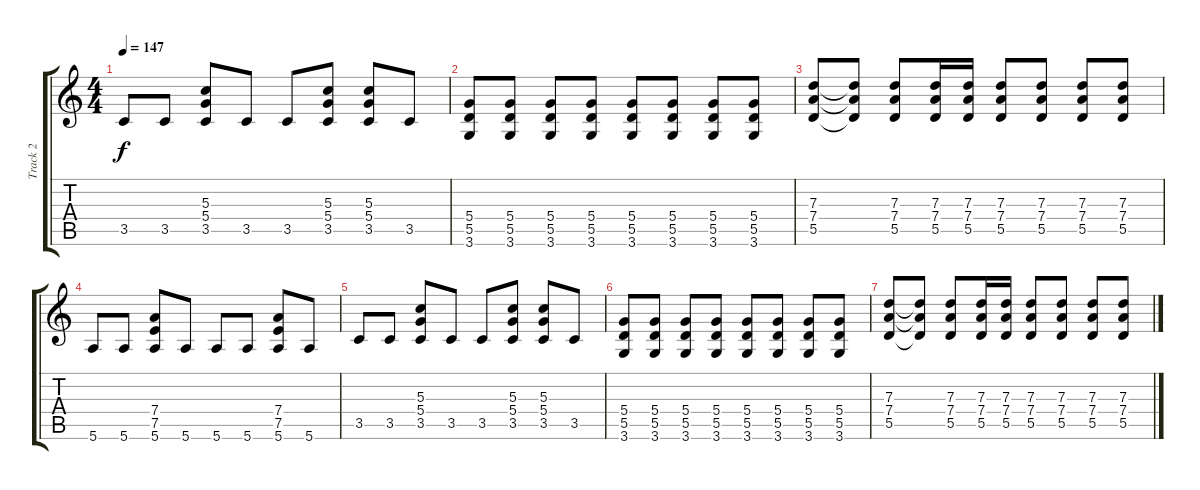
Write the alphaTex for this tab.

\track ("Track 2" "Track 2") {instrument overdrivenguitar}
\staff {score tabs}
\tuning (E4 B3 G3 D3 A2 E2) {hide}
\ts (4 4)
\tempo 147
\clef g2
\ks c
3.5.8{dy f} 3.5.8 (5.3 5.4 3.5).8 3.5.8 3.5.8 (5.3 5.4 3.5).8 (5.3 5.4 3.5).8 3.5.8 |
(5.4 5.5 3.6).8 (5.4 5.5 3.6).8 (5.4 5.5 3.6).8 (5.4 5.5 3.6).8 (5.4 5.5 3.6).8 (5.4 5.5 3.6).8 (5.4 5.5 3.6).8 (5.4 5.5 3.6).8 |
(7.3 7.4 5.5).8 (7.3{t} 7.4{t} 5.5{t}).8 (7.3 7.4 5.5).8 (7.3 7.4 5.5).16 (7.3 7.4 5.5).16 (7.3 7.4 5.5).8 (7.3 7.4 5.5).8 (7.3 7.4 5.5).8 (7.3 7.4 5.5).8 |
5.6.8{instrument overdrivenguitar} 5.6.8 (7.4 7.5 5.6).8 5.6.8 5.6.8 5.6.8 (7.4 7.5 5.6).8 5.6.8 |
3.5.8 3.5.8 (5.3 5.4 3.5).8 3.5.8 3.5.8 (5.3 5.4 3.5).8 (5.3 5.4 3.5).8 3.5.8 |
(5.4 5.5 3.6).8 (5.4 5.5 3.6).8 (5.4 5.5 3.6).8 (5.4 5.5 3.6).8 (5.4 5.5 3.6).8 (5.4 5.5 3.6).8 (5.4 5.5 3.6).8 (5.4 5.5 3.6).8 |
(7.3 7.4 5.5).8 (7.3{t} 7.4{t} 5.5{t}).8 (7.3 7.4 5.5).8 (7.3 7.4 5.5).16 (7.3 7.4 5.5).16 (7.3 7.4 5.5).8 (7.3 7.4 5.5).8 (7.3 7.4 5.5).8 (7.3 7.4 5.5).8
